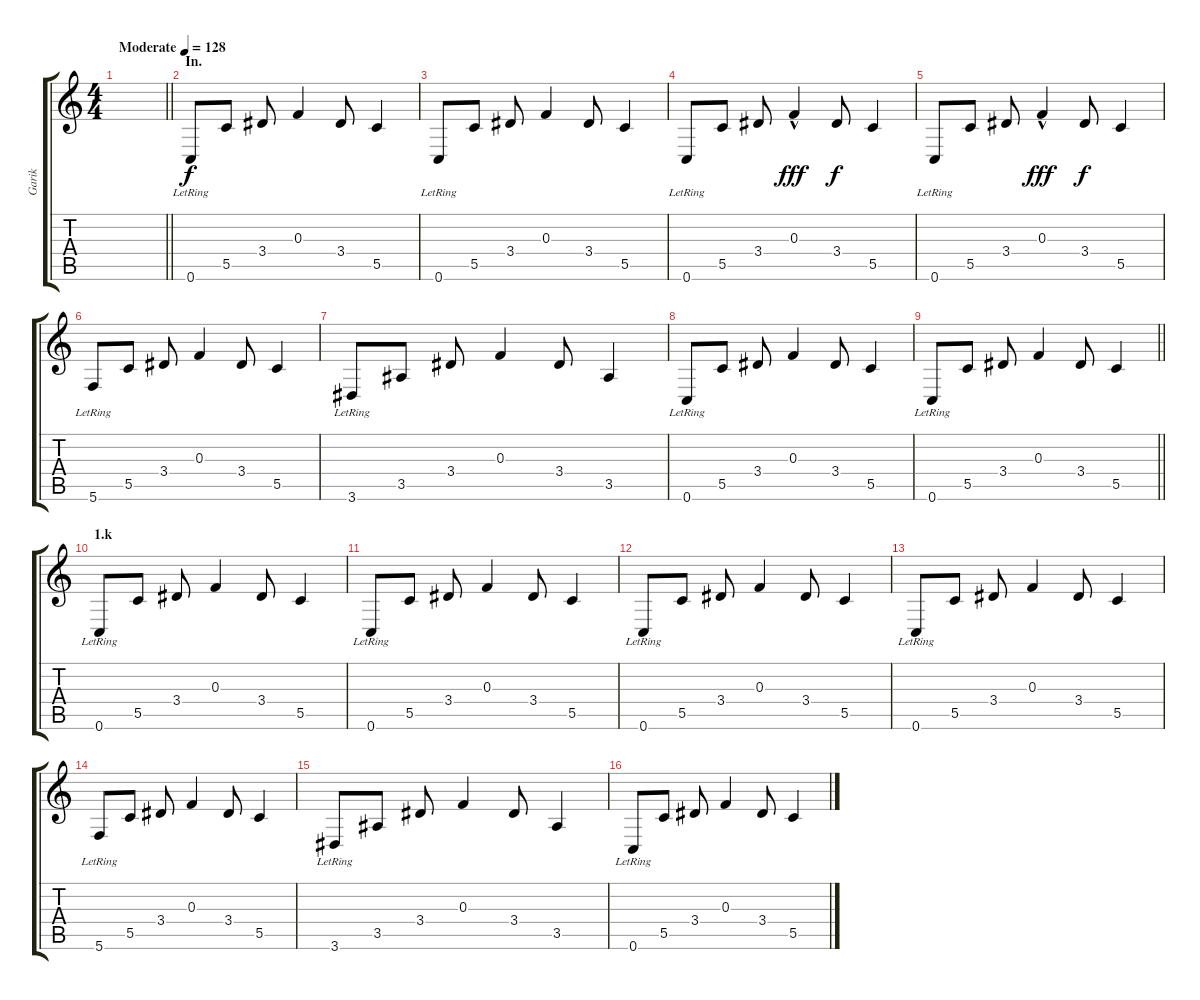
\track ("Garik" "Garik") {instrument acousticguitarsteel}
\staff {score tabs}
\tuning (D4 A3 F3 C3 G2 C2) {hide}
\ts (4 4)
\tempo (128 "Moderate")
\clef g2
\barLineRight lightlight
\ks c
|
\section ("" "In.")
0.6{lr}.8 5.5.8 3.4.8 0.3.4 3.4.8 5.5.4 |
0.6{lr}.8 5.5.8 3.4.8 0.3.4 3.4.8 5.5.4 |
0.6{lr}.8 5.5.8 3.4.8 0.3{hac}.4{dy fff} 3.4.8{dy f} 5.5.4 |
0.6{lr}.8 5.5.8 3.4.8 0.3{hac}.4{dy fff} 3.4.8{dy f} 5.5.4 |
5.6{lr}.8 5.5.8 3.4.8 0.3.4 3.4.8 5.5.4 |
3.6{lr}.8 3.5.8 3.4.8 0.3.4 3.4.8 3.5.4 |
0.6{lr}.8 5.5.8 3.4.8 0.3.4 3.4.8 5.5.4 |
\barLineRight lightlight
0.6{lr}.8 5.5.8 3.4.8 0.3.4 3.4.8 5.5.4 |
\section ("" "1.k")
0.6{lr}.8 5.5.8 3.4.8 0.3.4 3.4.8 5.5.4 |
0.6{lr}.8 5.5.8 3.4.8 0.3.4 3.4.8 5.5.4 |
0.6{lr}.8 5.5.8 3.4.8 0.3.4 3.4.8 5.5.4 |
0.6{lr}.8 5.5.8 3.4.8 0.3.4 3.4.8 5.5.4 |
5.6{lr}.8 5.5.8 3.4.8 0.3.4 3.4.8 5.5.4 |
3.6{lr}.8 3.5.8 3.4.8 0.3.4 3.4.8 3.5.4 |
0.6{lr}.8 5.5.8 3.4.8 0.3.4 3.4.8 5.5.4
